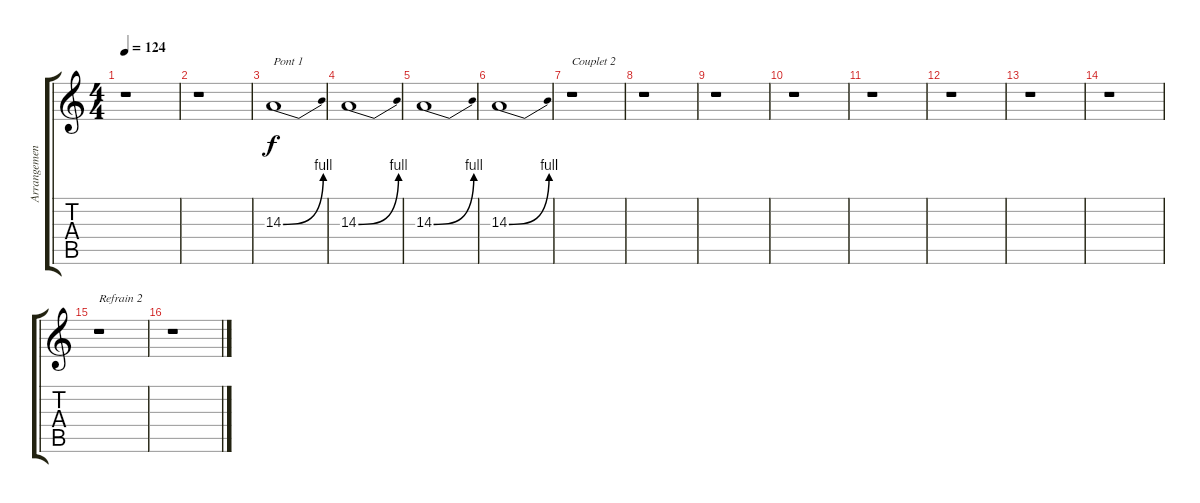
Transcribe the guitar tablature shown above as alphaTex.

\track ("Arrangements clavier" "Arrangemen") {instrument synthstrings1}
\staff {score tabs}
\tuning (E4 B3 G3 D3 A2 E2) {hide}
\ts (4 4)
\tempo 124
\clef g2
\ks c
r.1{dy f} |
r.1 |
14.3{be (bend 0 0 60 4)}.1{txt "Pont 1"} |
14.3{be (bend 0 0 60 4)}.1 |
14.3{be (bend 0 0 60 4)}.1 |
14.3{be (bend 0 0 60 4)}.1 |
r.1{txt "Couplet 2"} |
r.1 |
r.1 |
r.1 |
r.1 |
r.1 |
r.1 |
r.1 |
r.1{txt "Refrain 2"} |
r.1
